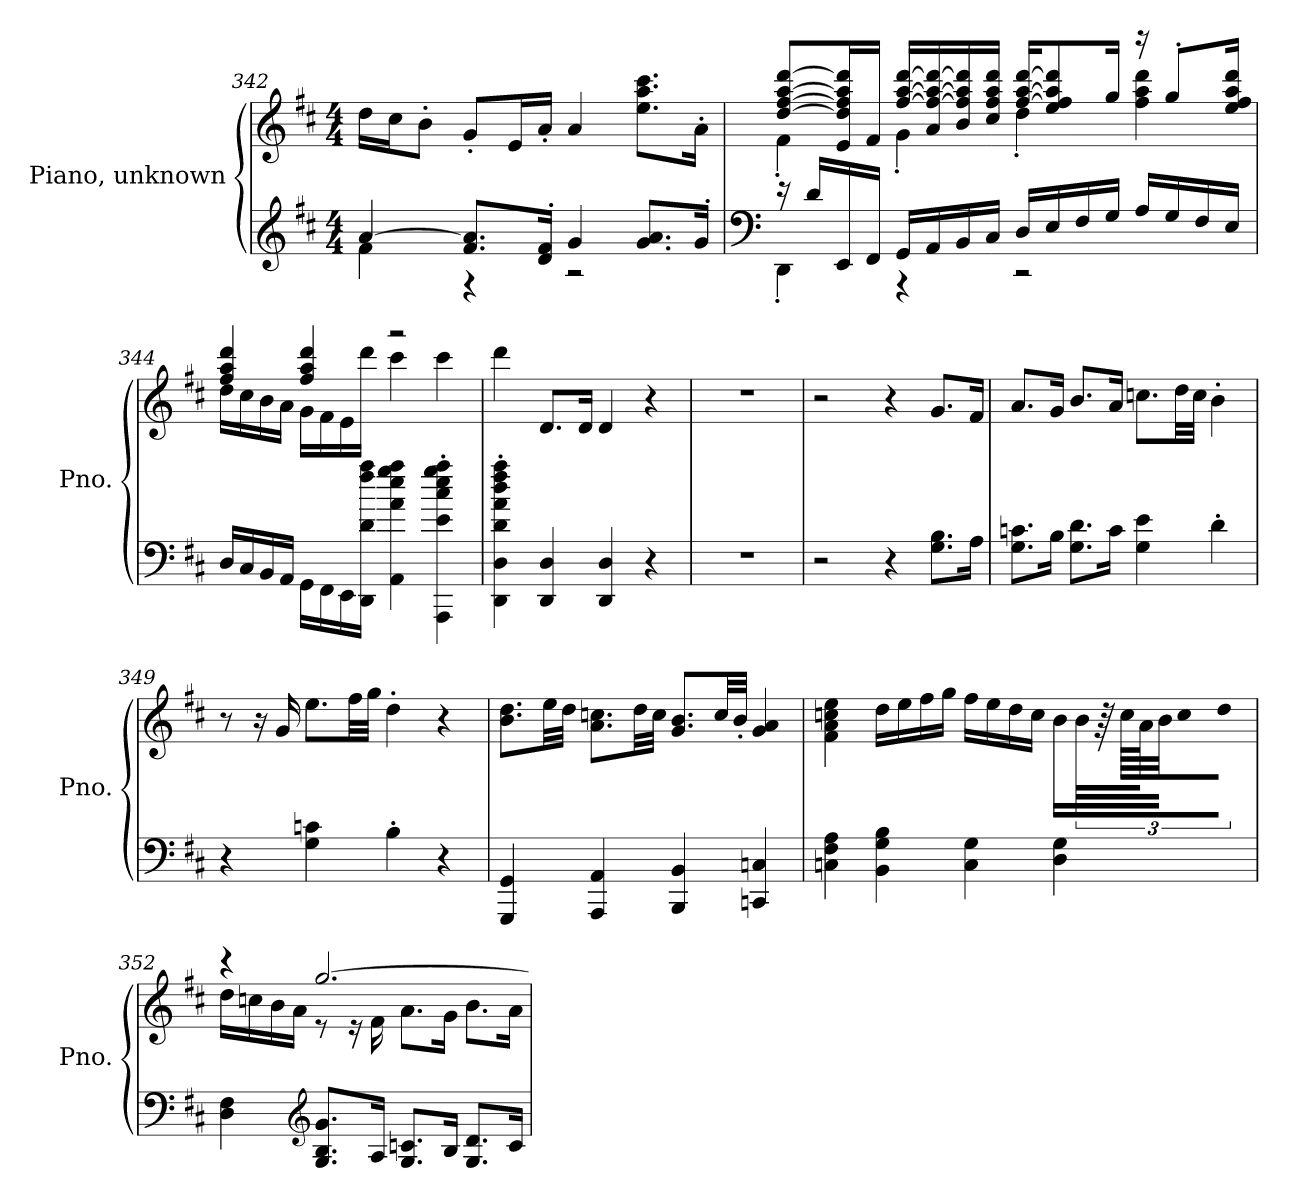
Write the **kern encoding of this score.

**kern	**kern
*part1	*part1
*staff2	*staff1
*I"Piano, unknown	*
*I'Pno.	*
!!LO:LB:g=z
*clefG2	*clefG2
*k[f#c#]	*k[f#c#]
*M4/4	*M4/4
=342	=342
*^	*
[4a/	4f#\	16dd\LL
.	.	16cc#\J
.	.	8b'\J
8.f#/ 8.a/]L	4r	8g'/L
.	.	16e/L
16d/' 16f#/'Jk	.	16a'/JJ
4g/	2r	4a/
8.g/ 8.a/L	.	8.ee\ 8.aa\ 8.ccc#\L
16g'/Jk	.	16a'\Jk
=343	=343	=343
*clefF4	*	*
*	*	*^
16r	4DD'\	[8dd/ [8ff#/ [8aa/ [8ddd/L	4f#'\
16d/LL	.	.	.
16EE/	.	16e/ 16dd/] 16ff#/] 16aa/] 16ddd/]L	.
16FF#/JJ	.	16f#/JJ	.
16GG/LL	4r	[16ff#/ [16aa/ [16ddd/LL	4g'\
16AA/	.	16a/ 16ff#/_ 16aa/_ 16ddd/_	.
16BB/	.	16b/ 16ff#/] 16aa/] 16ddd/]	.
16C#/JJ	.	16cc#/ 16ff#/ 16aa/ 16ddd/JJ	.
16D/LL	2r	[16ff#/ [16aa/ [16ddd/KL	4dd'\
16E/	.	8ee/ 8ff#/] 8aa/] 8ddd/]	.
16F#/	.	.	.
16G/JJ	.	16gg/Jk	.
16A/LL	.	16r	4ff#\ 4aa\ 4ddd\
16G/	.	8gg'/L	.
16F#/	.	.	.
16E/JJ	.	16ee/ 16ff#/ 16aa/ 16ddd/Jk	.
*v	*v	*	*
=344	=344	=344
16D/LL	4ff#/ 4aa/ 4ddd/	16dd\LL
16C#/	.	16cc#\
16BB/	.	16b\
16AA/JJ	.	16a\JJ
16GG\LL	4ff#/ 4aa/ 4ddd/	16g\LL
16FF#\	.	16f#\
16EE\	.	16e\
16DD\ 16d\ 16ff#\ 16aa\JJ	.	16ddd\JJ
4AA\ 4a\ 4ee\ 4gg\ 4aa\	2r	4ccc#\
4AAA\' 4e\' 4cc#\' 4ee\' 4gg\' 4aa\'	.	4ccc#\
*	*v	*v
!!LO:LB:g=z
=345	=345
4DD\' 4D\' 4d\' 4a\' 4dd\' 4ff#\' 4aa\'	4ddd\
4DD/ 4D/	8.d/L
.	16d/Jk
4DD/ 4D/	4d/
4r	4r
=346	=346
1r	1r
=347	=347
2r	2r
4r	4r
8.G\ 8.B\L	8.g/L
16A\Jk	16f#/Jk
=348	=348
8.G\ 8.cn\L	8.a/L
16B\Jk	16g/Jk
8.G\ 8.d\L	8.b/L
16c\Jk	16a/Jk
4G\ 4e\	8.ccn\L
.	32dd\LL
.	32cc\JJJ
4d'\	4b'\
=349	=349
4r	8r
.	16r
.	16g/
4G\ 4cn\	8.ee\L
.	32ff#\LL
.	32gg\JJJ
4B'\	4dd'\
4r	4r
!!LO:LB:g=z
=350	=350
4GGG/ 4GG/	8.b\ 8.dd\L
.	32ee\LL
.	32dd\JJJ
4AAA/ 4AA/	8.a\ 8.ccn\L
.	32dd\LL
.	32cc\JJJ
4BBB/ 4BB/	8.g/ 8.b/L
.	32cc/LL
.	32b'/JJJ
4CCn/ 4Cn/	4g/ 4a/
=351	=351
4Cn\ 4F#\ 4A\	4f#\ 4a\ 4ccn\ 4ee\
4BB\ 4G\ 4B\	16dd\LL
.	16ee\
.	16ff#\
.	16gg\JJ
4C\ 4G\	16ff#\LL
.	16ee\
.	16dd\
.	16cc\JJ
4D\ 4G\	16b\LL
.	96b\JJkk
.	96r
.	96cc\LLLL
*	*Xbrackettup
.	96a\J
.	48b\J
.	16cc\
.	16dd\JJ
=352	=352
*	*^
4D\ 4F#\	4r	16dd\LL
.	.	16ccn\
.	.	16b\
.	.	16a\JJ
*clefG2	*	*
8.G/ 8.B/ 8.g/L	[2.gg/	8r
.	.	16r
16A/Jk	.	16f#\
8.G/ 8.cn/L	.	8.a\L
16B/Jk	.	16g\Jk
8.G/ 8.d/L	.	8.b\L
16c/Jk	.	16a\Jk
*	*v	*v
=	=
*-	*-
